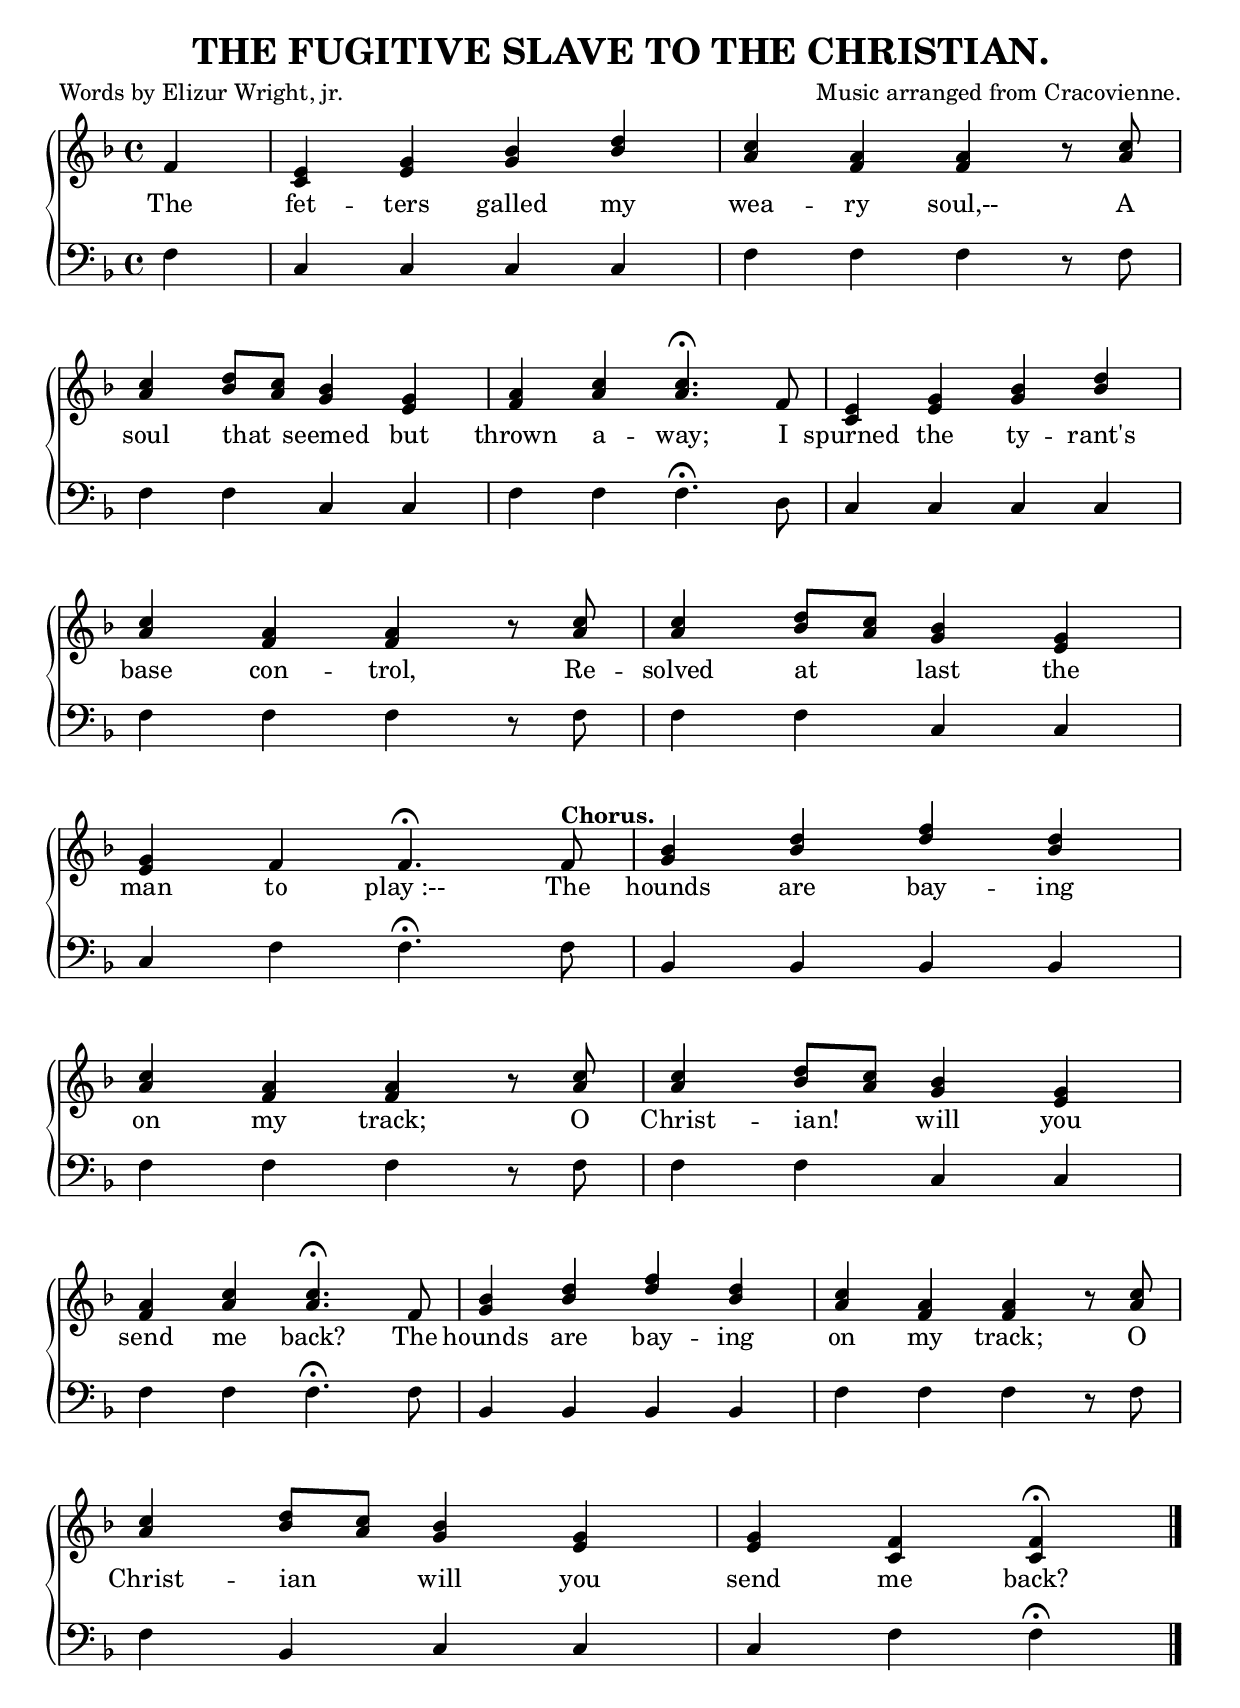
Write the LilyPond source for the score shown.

\version "2.10"
\include "english.ly"

\header {
  title = "THE FUGITIVE SLAVE TO THE CHRISTIAN."
  poet = "Words by Elizur Wright, jr."
  composer = "Music arranged from Cracovienne."
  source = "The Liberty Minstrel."
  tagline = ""
}

words = \lyricmode {
  The fet -- ters galled my wea -- ry "soul,--"  A
  soul that _ seemed but thrown a -- way; I spurned the ty -- rant's
  base con -- trol, Re -- solved at _ last the
  man to "play :--"  The hounds are bay -- ing
  on my track; O Christ -- ian! _ will you
  send me back? The hounds are bay -- ing on my track; O
  Christ -- ian _ will you send me back?
}
  
treble = \relative c' {
	\time 4/4 
	\key f \major 
	\override Staff.TimeSignature #'style = #'()
	\stemUp

  \partial 4 f4 | 
      < c e >4 < g' e >4 < bf g >4 < d bf >4 | 
      < a c >4 < a f >4 < f a >4 r8 < a c >8 | 
 
  \break    
  < c a >4 < bf d >8[ < a c >8] < g bf >4 < e g >4 | 
      < f a >4 < c' a >4 < a c >4.^\fermata f8 | 
      < c e >4 < e g >4 < g bf >4 < bf d >4 | 
    
  \break    
  < a c >4 < f a >4 < f a >4 r8 < a c >8 | 
      < a c >4 < bf d >8[ < a c >8] < g bf >4 < e g >4 | 
  
  \break    
  < g e >4 f4 f4.^\fermata f8^\markup { \bold "Chorus." } | 
      < g bf >4 < bf d >4 < d f >4 < bf d >4 |
     
  \break    
  < a c >4 < f a >4 < f a >4 r8 < a c >8 | 
      < a c >4 < bf d >8[ < a c >8] < g bf >4 < e g >4 | 
      
  \break    
  < f a >4 < a c >4 < a c >4.^\fermata f8 | 
      < g bf >4 < bf d >4 < d f >4 < bf d >4 |
      < a c >4 < f a >4 < f a >4 r8 < a c >8 | 
      
  \break    
  < a c >4 < bf d >8[ < a c >8] < g bf >4 < g e >4 |
      < e g >4 < c f >4 < c f >4^\fermata \bar "|." 
}

bass = \relative c  {
                \clef bass
	\time 4/4      
	\key f \major 
	\override Staff.TimeSignature #'style = #'()
	
  f4 | 
      c4 c4 c4 c4 | 
      f4 f4 f4 r8 f8 | 
      
  f4 f4 c4 c4 | 
      f4 f4 f4.^\fermata d8 | 
      c4 c4 c4 c4 | 
 
  f4 f4 f4 r8 f8 | 
      f4 f4 c4 c4 | 
      
  c4 f4 f4.^\fermata f8 | 
      bf,4 bf4 bf4 bf4 |
      
  f'4 f4 f4 r8 f8 | 
      f4 f4 c4 c4 | 
      
  f4 f4 f4.\fermata f8 | 
      bf,4 bf4 bf4 bf4 | 
      f'4 f4 f4 r8 f8 | 
      
  f4 bf,4 c4 c4 | 
      c4 f4 f4^\fermata \bar "|."     
}


\score { 
  \new ChoirStaff \with{systemStartDelimiter = #'SystemStartBrace }	
   <<
     \new Staff = "upper"  \new Voice = "treble" { \treble }
     \new Lyrics \lyricsto "treble" { \words }
     \new Staff = "lower"  \new Voice = "bass" { \bass }
   >>
   

\layout {
	indent=0
	\context { \Staff \override Rest #'style = #'classical }
	\context { \Score \remove "Bar_number_engraver" }
	  }
	  
\midi { \context { \Score tempoWholesPerMinute = #(ly:make-moment 120 4 ) }}    
   }
   
   
%%Transcriber's Notes:

%%2nd system, 3rd measure lyrics: corrected "tyrants" to "tyrant's."

%%6th system, 1st measure, bass, 3rd note: added fermata to match treble.
